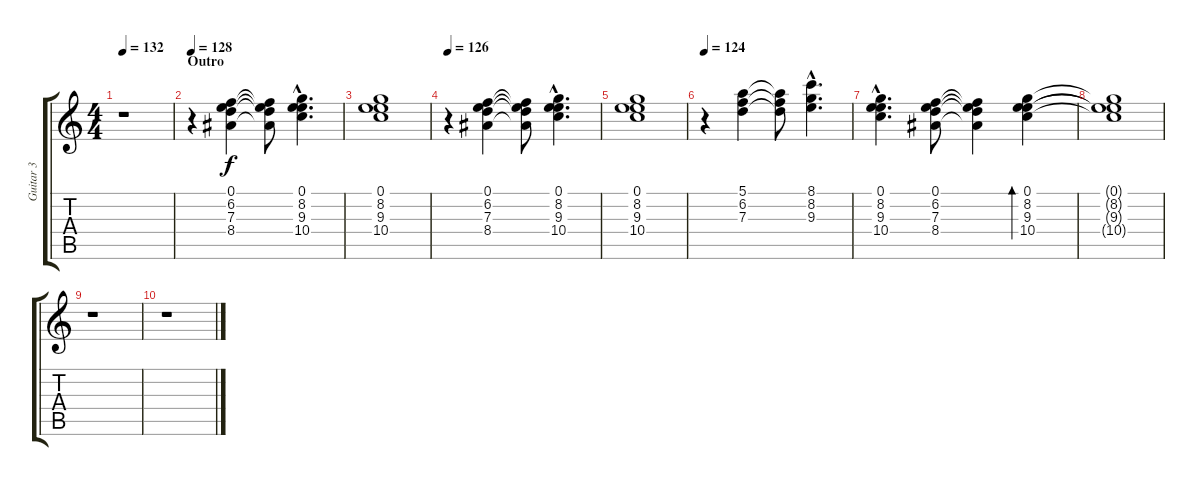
\track ("Guitar 3  Adrian Smith" "Guitar 3  ") {instrument electricguitarclean}
\staff {score tabs}
\tuning (E4 B3 G3 D3 A2 E2) {hide}
\ts (4 4)
\tempo 132
\clef g2
\ks c
r.1{dy f} |
\section ("" "Outro")
\tempo 128
r.4{volume 8 balance 8} (0.1 6.2 7.3 8.4).4 (0.1{t} 6.2{t} 7.3{t} 8.4{t}).8 (0.1{hac} 8.2{hac} 9.3{hac} 10.4{hac}).4{d} |
(0.1 8.2 9.3 10.4).1 |
\tempo 126
r.4 (0.1 6.2 7.3 8.4).4 (0.1{t} 6.2{t} 7.3{t} 8.4{t}).8 (0.1{hac} 8.2{hac} 9.3{hac} 10.4{hac}).4{d} |
(0.1 8.2 9.3 10.4).1 |
\tempo 124
r.4{volume 5} (5.1 6.2 7.3).4 (5.1{t} 6.2{t} 7.3{t}).8 (8.1{hac} 8.2{hac} 9.3{hac}).4{d} |
(0.1{hac} 8.2{hac} 9.3{hac} 10.4{hac}).4{d} (0.1 6.2 7.3 8.4).8 (0.1{t} 6.2{t} 7.3{t} 8.4{t}).4 (0.1 8.2 9.3 10.4).4{bd 480} |
(0.1{t} 8.2{t} 9.3{t} 10.4{t}).1 |
r.1 |
r.1
